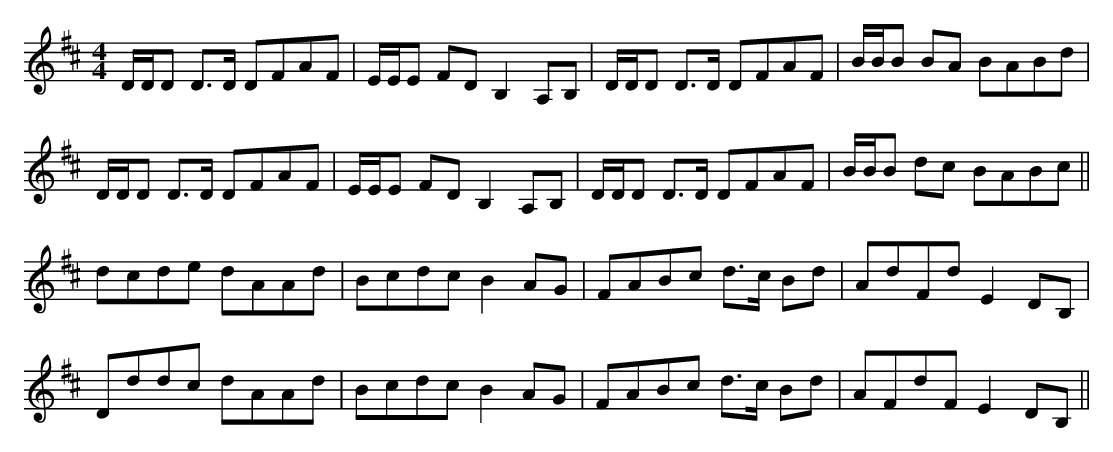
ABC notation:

X:1
M:4/4
K:D
D/D/D D>D DFAF|E/E/E FD B,2 A,B,|D/D/D D>D DFAF|B/B/B BA BABd|
D/D/D D>D DFAF|E/E/E FD B,2 A,B,|D/D/D D>D DFAF|B/B/B dc BABc||
dcde dAAd|Bcdc B2 AG|FABc d>c Bd|AdFd E2 DB,|
Dddc dAAd|Bcdc B2 AG|FABc d>c Bd|AFdF E2 DB,||
